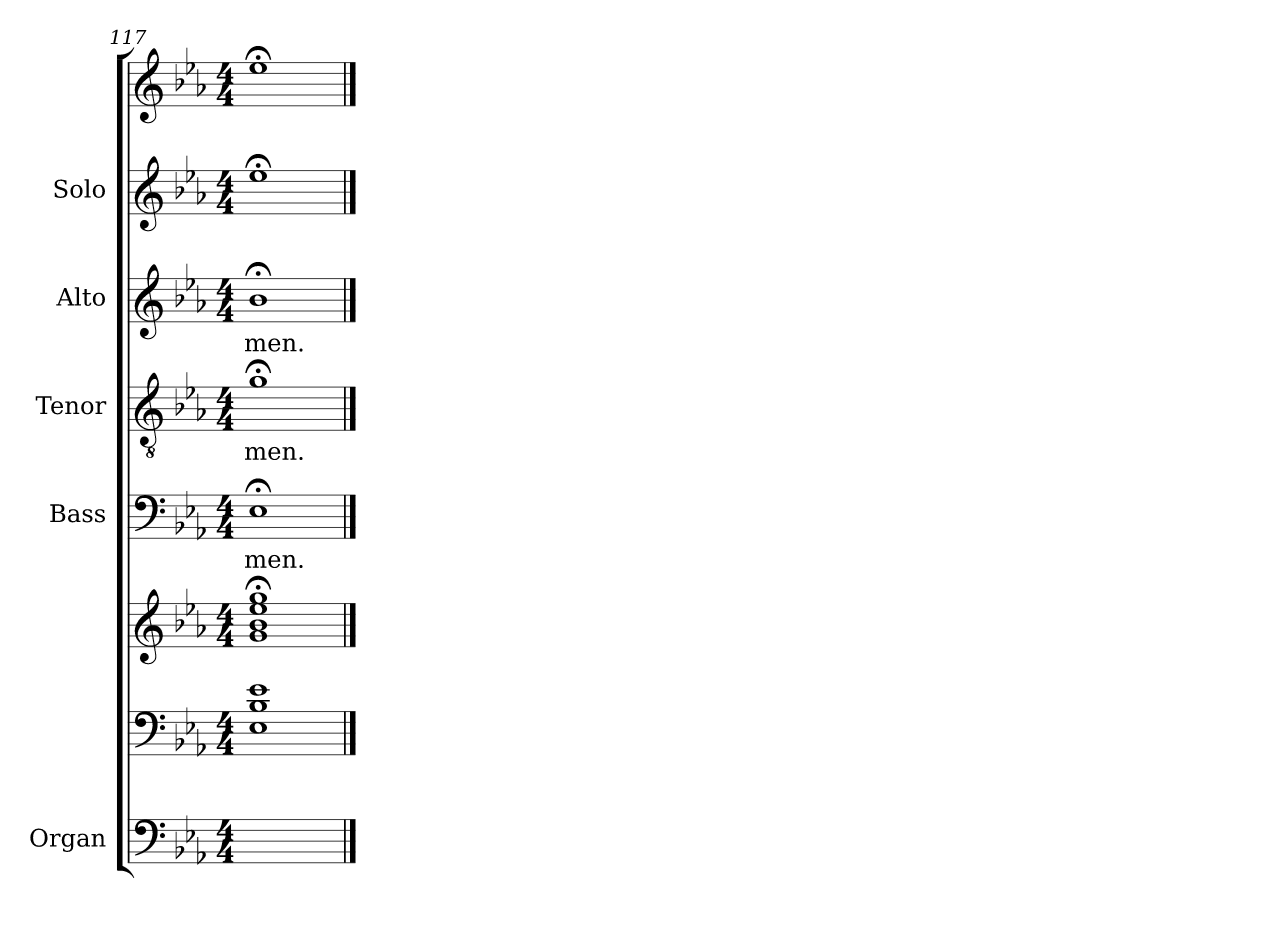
**kern	**kern	**kern	**kern	**text	**kern	**text	**kern	**text	**kern	**kern
*part5	*part5	*part5	*part4	*part4	*part3	*part3	*part2	*part2	*part1	*part1
*staff8	*staff7	*staff6	*staff5	*staff5	*staff4	*staff4	*staff3	*staff3	*staff2	*staff1
*I"Organ	*	*	*I"Bass	*	*I"Tenor	*	*I"Alto	*	*I"Solo	*
*	*	*	*I'B	*	*I'T	*	*I'A	*	*I'S	*
*clefF4	*clefF4	*clefG2	*clefF4	*	*clefGv2	*	*clefG2	*	*clefG2	*clefG2
*k[b-e-a-]	*k[b-e-a-]	*k[b-e-a-]	*k[b-e-a-]	*	*k[b-e-a-]	*	*k[b-e-a-]	*	*k[b-e-a-]	*k[b-e-a-]
*E-:	*E-:	*E-:	*E-:	*	*E-:	*	*E-:	*	*E-:	*E-:
*M4/4	*M4/4	*M4/4	*M4/4	*	*M4/4	*	*M4/4	*	*M4/4	*M4/4
=117	=117	=117	=117	=117	=117	=117	=117	=117	=117	=117
*	*^	*^	*	*	*	*	*	*	*	*
!	!	!	!	!	!	!LO:LY:b	!	!LO:LY:b	!	!LO:LY:b	!	!
1ryy	1ryy	1E- 1B- 1e-	1g;< 1b-;< 1ee-;< 1gg;<	1ryy	1E-;<	men.	1g;<	-men.	1b-;<	men.	1ee-;<	1ee-;<
*	*v	*v	*	*	*	*	*	*	*	*	*	*
*	*	*v	*v	*	*	*	*	*	*	*	*
==	==	==	==	==	==	==	==	==	==	==
*-	*-	*-	*-	*-	*-	*-	*-	*-	*-	*-
